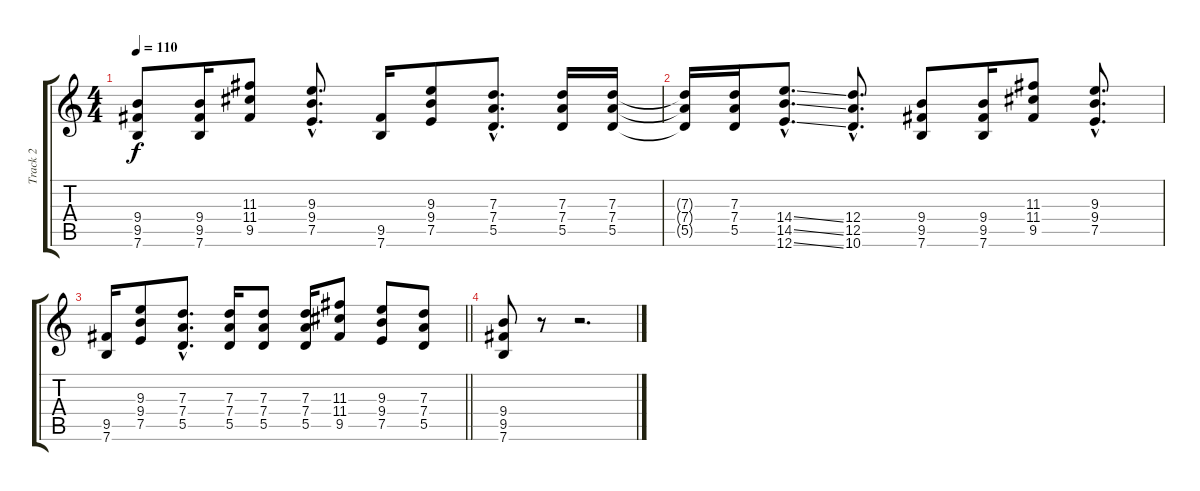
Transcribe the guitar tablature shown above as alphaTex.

\track ("Track 2" "Track 2") {instrument distortionguitar}
\staff {score tabs}
\tuning (E4 B3 G3 D3 A2 E2) {hide}
\ts (4 4)
\tempo 110
\clef g2
\ks c
(9.4 9.5 7.6).8{dy f} (9.4 9.5 7.6).16 (11.3 11.4 9.5).8 (9.3{hac} 9.4{hac} 7.5{hac}).8{d} (9.5 7.6).16 (9.3 9.4 7.5).8 (7.3{hac} 7.4{hac} 5.5{hac}).8{d} (7.3 7.4 5.5).16 (7.3 7.4 5.5).16 |
(7.3{t} 7.4{t} 5.5{t}).16 (7.3 7.4 5.5).16 (14.4{ss hac} 14.5{ss hac} 12.6{ss hac}).8{d} (12.4{hac} 12.5{hac} 10.6{hac}).8{d} (9.4 9.5 7.6).8 (9.4 9.5 7.6).16 (11.3 11.4 9.5).8 (9.3{hac} 9.4{hac} 7.5{hac}).8{d} |
\barLineRight lightlight
(9.5 7.6).16 (9.3 9.4 7.5).8 (7.3{hac} 7.4{hac} 5.5{hac}).8{d} (7.3 7.4 5.5).16 (7.3 7.4 5.5).8 (7.3 7.4 5.5).16 (11.3 11.4 9.5).8 (9.3 9.4 7.5).8 (7.3 7.4 5.5).8 |
(9.4 9.5 7.6).8 r.8 r.2{d}
